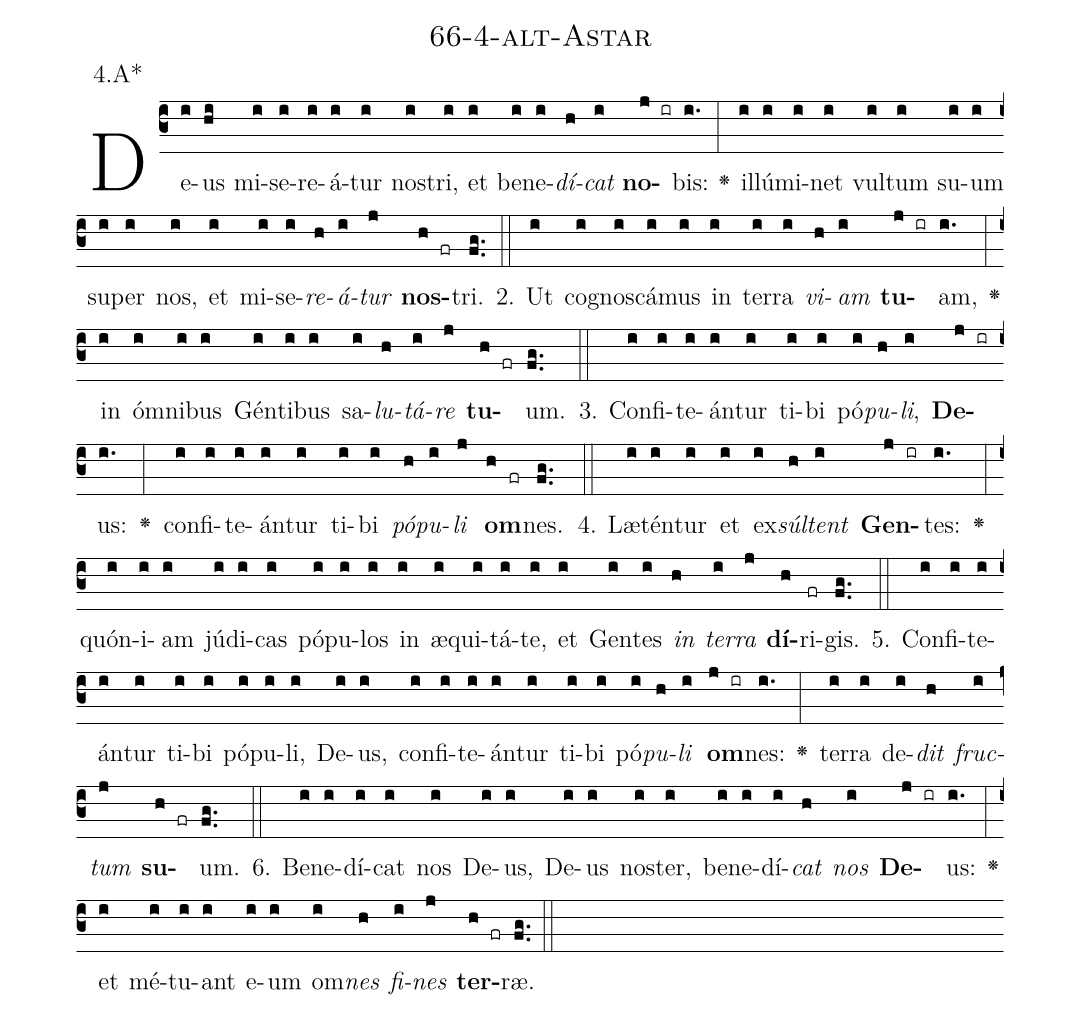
name: 66-4-alt-Astar;
annotation: 4.A*;
%%
(c3)De(i)us(hi) mi(i)se(i)re(i)á(i)tur(i) nos(i)tri,(i) et(i) be(i)ne(i)<i>dí</i>(h)<i>cat</i>(i) <b>no</b>(j ir)bis:(i.) <v>\greheightstar</v>(:) il(i)lú(i)mi(i)net(i) vul(i)tum(i) su(i)um(i) su(i)per(i) nos,(i) et(i) mi(i)se(i)<i>re</i>(h)<i>á</i>(i)<i>tur</i>(j) <b>nos</b>(h fr)tri.(fg..) (::)
2. Ut(i) co(i)gnos(i)cá(i)mus(i) in(i) ter(i)ra(i) <i>vi</i>(h)<i>am</i>(i) <b>tu</b>(j ir)am,(i.) <v>\greheightstar</v>(:) in(i) óm(i)ni(i)bus(i) Gén(i)ti(i)bus(i) sa(i)<i>lu</i>(h)<i>tá</i>(i)<i>re</i>(j) <b>tu</b>(h fr)um.(fg..) (::)
3. Con(i)fi(i)te(i)án(i)tur(i) ti(i)bi(i) pó(i)<i>pu</i>(h)<i>li</i>,(i) <b>De</b>(j ir)us:(i.) <v>\greheightstar</v>(:) con(i)fi(i)te(i)án(i)tur(i) ti(i)bi(i) <i>pó</i>(h)<i>pu</i>(i)<i>li</i>(j) <b>om</b>(h fr)nes.(fg..) (::)
4. Læ(i)tén(i)tur(i) et(i) ex(i)<i>súl</i>(h)<i>tent</i>(i) <b>Gen</b>(j ir)tes:(i.) <v>\greheightstar</v>(:) quón(i)i(i)am(i) jú(i)di(i)cas(i) pó(i)pu(i)los(i) in(i) æ(i)qui(i)tá(i)te,(i) et(i) Gen(i)tes(i) <i>in</i>(h) <i>ter</i>(i)<i>ra</i>(j) <b>dí</b>(h)ri(fr)gis.(fg..) (::)
5. Con(i)fi(i)te(i)án(i)tur(i) ti(i)bi(i) pó(i)pu(i)li,(i) De(i)us,(i) con(i)fi(i)te(i)án(i)tur(i) ti(i)bi(i) pó(i)<i>pu</i>(h)<i>li</i>(i) <b>om</b>(j ir)nes:(i.) <v>\greheightstar</v>(:) ter(i)ra(i) de(i)<i>dit</i>(h) <i>fruc</i>(i)<i>tum</i>(j) <b>su</b>(h fr)um.(fg..) (::)
6. Be(i)ne(i)dí(i)cat(i) nos(i) De(i)us,(i) De(i)us(i) nos(i)ter,(i) be(i)ne(i)dí(i)<i>cat</i>(h) <i>nos</i>(i) <b>De</b>(j ir)us:(i.) <v>\greheightstar</v>(:) et(i) mé(i)tu(i)ant(i) e(i)um(i) om(i)<i>nes</i>(h) <i>fi</i>(i)<i>nes</i>(j) <b>ter</b>(h fr)ræ.(fg..) (::)
